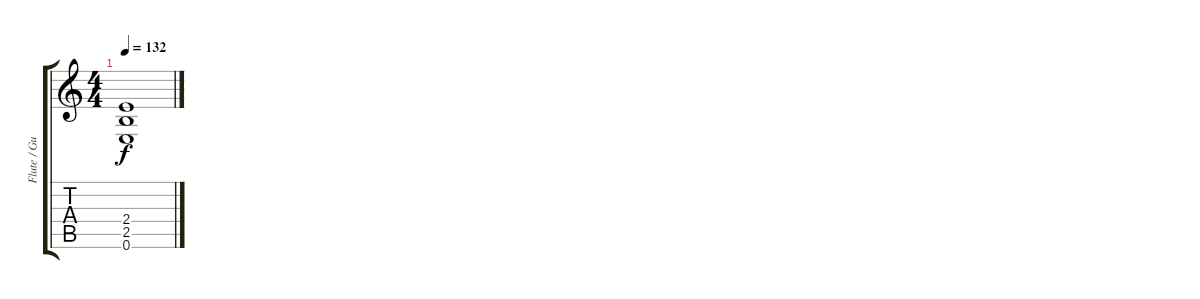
\track ("Flute / Guitar" "Flute / Gu") {instrument distortionguitar}
\staff {score tabs}
\tuning (E4 B3 G3 D3 A2 E2) {hide}
\ts (4 4)
\tempo 132
\clef g2
\ks c
(2.4{t} 2.5{t} 0.6{t}).1{dy f}
